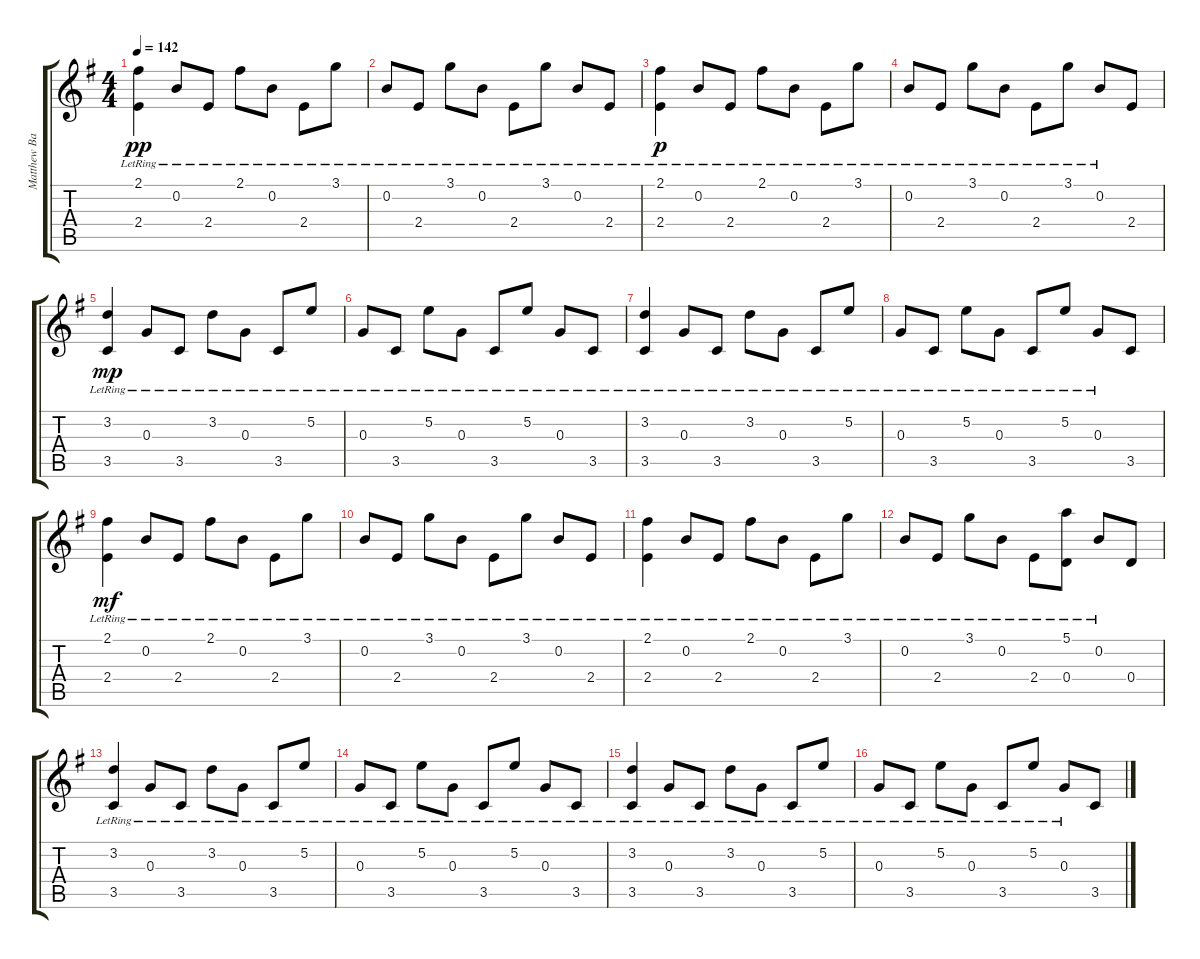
\track ("Matthew Bachand" "Matthew Ba") {instrument acousticguitarnylon}
\staff {score tabs}
\tuning (E4 B3 G3 D3 A2 E2) {hide}
\ts (4 4)
\tempo 142
\clef g2
\ks g
(2.1{lr} 2.4{lr}).4{dy pp instrument acousticguitarnylon} 0.2{lr}.8 2.4{lr}.8 2.1{lr}.8 0.2{lr}.8 2.4{lr}.8 3.1{lr}.8 |
0.2{lr}.8 2.4{lr}.8 3.1{lr}.8 0.2{lr}.8 2.4{lr}.8 3.1{lr}.8 0.2{lr}.8 2.4{lr}.8 |
(2.1{lr} 2.4{lr}).4{dy p} 0.2{lr}.8 2.4{lr}.8 2.1{lr}.8 0.2{lr}.8 2.4{lr}.8 3.1{lr}.8 |
0.2{lr}.8 2.4{lr}.8 3.1{lr}.8 0.2{lr}.8 2.4{lr}.8 3.1{lr}.8 0.2{lr}.8 2.4.8 |
(3.2{lr} 3.5{lr}).4{dy mp} 0.3{lr}.8 3.5{lr}.8 3.2{lr}.8 0.3{lr}.8 3.5{lr}.8 5.2{lr}.8 |
0.3{lr}.8 3.5{lr}.8 5.2{lr}.8 0.3{lr}.8 3.5{lr}.8 5.2{lr}.8 0.3{lr}.8 3.5{lr}.8 |
(3.2{lr} 3.5{lr}).4 0.3{lr}.8 3.5{lr}.8 3.2{lr}.8 0.3{lr}.8 3.5{lr}.8 5.2{lr}.8 |
0.3{lr}.8 3.5{lr}.8 5.2{lr}.8 0.3{lr}.8 3.5{lr}.8 5.2{lr}.8 0.3{lr}.8 3.5.8 |
(2.1{lr} 2.4{lr}).4{dy mf} 0.2{lr}.8 2.4{lr}.8 2.1{lr}.8 0.2{lr}.8 2.4{lr}.8 3.1{lr}.8 |
0.2{lr}.8 2.4{lr}.8 3.1{lr}.8 0.2{lr}.8 2.4{lr}.8 3.1{lr}.8 0.2{lr}.8 2.4{lr}.8 |
(2.1{lr} 2.4{lr}).4 0.2{lr}.8 2.4{lr}.8 2.1{lr}.8 0.2{lr}.8 2.4{lr}.8 3.1{lr}.8 |
0.2{lr}.8 2.4{lr}.8 3.1{lr}.8 0.2{lr}.8 2.4{lr}.8 (5.1{lr} 0.4{lr}).8 0.2{lr}.8 0.4.8 |
(3.2{lr} 3.5{lr}).4 0.3{lr}.8 3.5{lr}.8 3.2{lr}.8 0.3{lr}.8 3.5{lr}.8 5.2{lr}.8 |
0.3{lr}.8 3.5{lr}.8 5.2{lr}.8 0.3{lr}.8 3.5{lr}.8 5.2{lr}.8 0.3{lr}.8 3.5{lr}.8 |
(3.2{lr} 3.5{lr}).4 0.3{lr}.8 3.5{lr}.8 3.2{lr}.8 0.3{lr}.8 3.5{lr}.8 5.2{lr}.8 |
0.3{lr}.8 3.5{lr}.8 5.2{lr}.8 0.3{lr}.8 3.5{lr}.8 5.2{lr}.8 0.3{lr}.8 3.5.8
